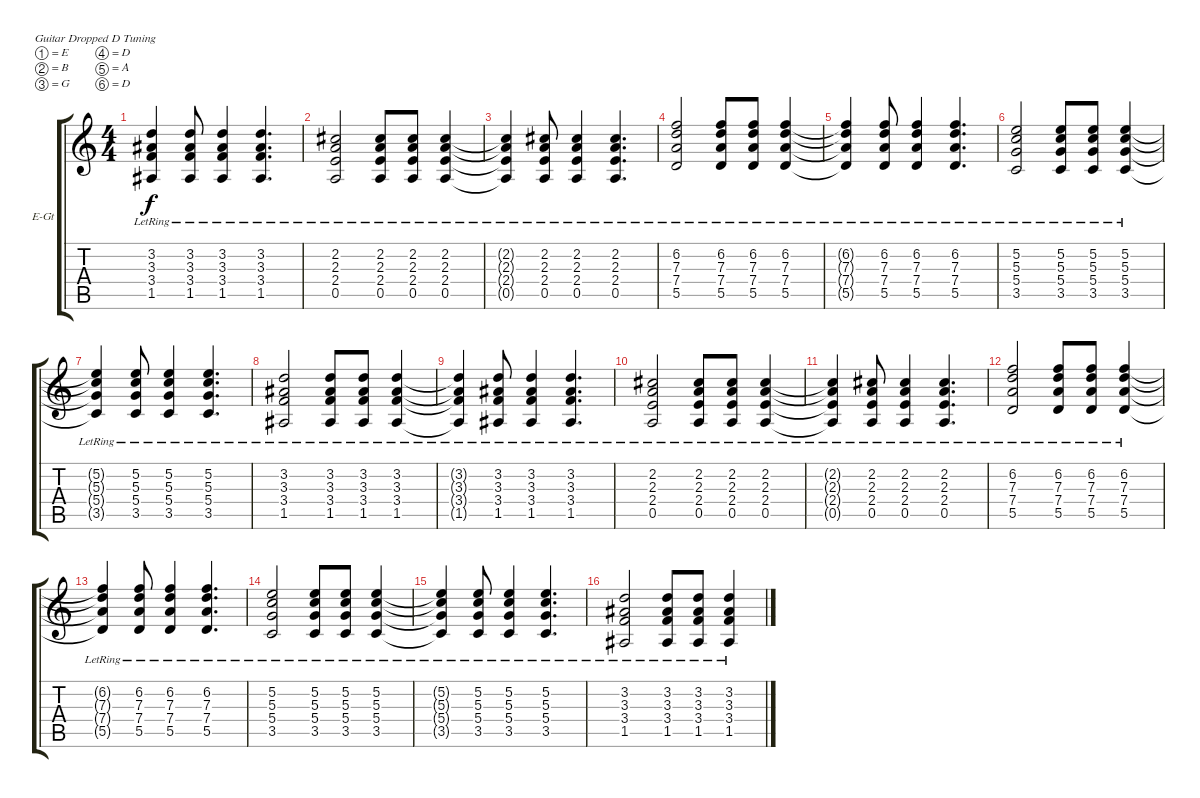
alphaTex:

\bracketExtendMode groupsimilarinstruments
\firstSystemTrackNameOrientation horizontal
\otherSystemsTrackNameOrientation horizontal
\track ("Electric Guitar 6" "E-Gt") {instrument distortionguitar}
\staff {score tabs}
\tuning (E4 B3 G3 D3 A2 D2)
\ts (4 4)
\tempo (142 hide)
\clef g2
\ks c
(3.2{lr t} 3.3{lr t} 3.4{lr t} 1.5{lr t}).4{dy f} (3.2{lr} 3.3{lr} 3.4{lr} 1.5{lr}).8 (3.2{lr} 3.3{lr} 3.4{lr} 1.5{lr}).4 (3.2{lr} 3.3{lr} 3.4{lr} 1.5{lr}).4{d} |
(2.2{lr} 2.3{lr} 2.4{lr} 0.5{lr}).2 (2.2{lr} 2.3{lr} 2.4{lr} 0.5{lr}).8 (2.2{lr} 2.3{lr} 2.4{lr} 0.5{lr}).8 (2.2{lr} 2.3{lr} 2.4{lr} 0.5{lr}).4 |
(2.2{lr t} 2.3{lr t} 2.4{lr t} 0.5{lr t}).4 (2.2{lr} 2.3{lr} 2.4{lr} 0.5{lr}).8 (2.2{lr} 2.3{lr} 2.4{lr} 0.5{lr}).4 (2.2{lr} 2.3{lr} 2.4{lr} 0.5{lr}).4{d} |
(6.2{lr} 7.3{lr} 7.4{lr} 5.5{lr}).2 (6.2{lr} 7.3{lr} 7.4{lr} 5.5{lr}).8 (6.2{lr} 7.3{lr} 7.4{lr} 5.5{lr}).8 (6.2{lr} 7.3{lr} 7.4{lr} 5.5{lr}).4 |
(6.2{lr t} 7.3{lr t} 7.4{lr t} 5.5{lr t}).4 (6.2{lr} 7.3{lr} 7.4{lr} 5.5{lr}).8 (6.2{lr} 7.3{lr} 7.4{lr} 5.5{lr}).4 (6.2{lr} 7.3{lr} 7.4{lr} 5.5{lr}).4{d} |
(5.2{lr} 5.3{lr} 5.4{lr} 3.5{lr}).2 (5.2{lr} 5.3{lr} 5.4{lr} 3.5{lr}).8 (5.2{lr} 5.3{lr} 5.4{lr} 3.5{lr}).8 (5.2{lr} 5.3{lr} 5.4{lr} 3.5{lr}).4 |
(5.2{lr t} 5.3{lr t} 5.4{lr t} 3.5{lr t}).4 (5.2{lr} 5.3{lr} 5.4{lr} 3.5{lr}).8 (5.2{lr} 5.3{lr} 5.4{lr} 3.5{lr}).4 (5.2{lr} 5.3{lr} 5.4{lr} 3.5{lr}).4{d} |
(3.2{lr} 3.3{lr} 3.4{lr} 1.5{lr}).2 (3.2{lr} 3.3{lr} 3.4{lr} 1.5{lr}).8 (3.2{lr} 3.3{lr} 3.4{lr} 1.5{lr}).8 (3.2{lr} 3.3{lr} 3.4{lr} 1.5{lr}).4 |
(3.2{lr t} 3.3{lr t} 3.4{lr t} 1.5{lr t}).4 (3.2{lr} 3.3{lr} 3.4{lr} 1.5{lr}).8 (3.2{lr} 3.3{lr} 3.4{lr} 1.5{lr}).4 (3.2{lr} 3.3{lr} 3.4{lr} 1.5{lr}).4{d} |
(2.2{lr} 2.3{lr} 2.4{lr} 0.5{lr}).2 (2.2{lr} 2.3{lr} 2.4{lr} 0.5{lr}).8 (2.2{lr} 2.3{lr} 2.4{lr} 0.5{lr}).8 (2.2{lr} 2.3{lr} 2.4{lr} 0.5{lr}).4 |
(2.2{lr t} 2.3{lr t} 2.4{lr t} 0.5{lr t}).4 (2.2{lr} 2.3{lr} 2.4{lr} 0.5{lr}).8 (2.2{lr} 2.3{lr} 2.4{lr} 0.5{lr}).4 (2.2{lr} 2.3{lr} 2.4{lr} 0.5{lr}).4{d} |
(6.2{lr} 7.3{lr} 7.4{lr} 5.5{lr}).2 (6.2{lr} 7.3{lr} 7.4{lr} 5.5{lr}).8 (6.2{lr} 7.3{lr} 7.4{lr} 5.5{lr}).8 (6.2{lr} 7.3{lr} 7.4{lr} 5.5{lr}).4 |
(6.2{lr t} 7.3{lr t} 7.4{lr t} 5.5{lr t}).4 (6.2{lr} 7.3{lr} 7.4{lr} 5.5{lr}).8 (6.2{lr} 7.3{lr} 7.4{lr} 5.5{lr}).4 (6.2{lr} 7.3{lr} 7.4{lr} 5.5{lr}).4{d} |
(5.2{lr} 5.3{lr} 5.4{lr} 3.5{lr}).2 (5.2{lr} 5.3{lr} 5.4{lr} 3.5{lr}).8 (5.2{lr} 5.3{lr} 5.4{lr} 3.5{lr}).8 (5.2{lr} 5.3{lr} 5.4{lr} 3.5{lr}).4 |
(5.2{lr t} 5.3{lr t} 5.4{lr t} 3.5{lr t}).4 (5.2{lr} 5.3{lr} 5.4{lr} 3.5{lr}).8 (5.2{lr} 5.3{lr} 5.4{lr} 3.5{lr}).4 (5.2{lr} 5.3{lr} 5.4{lr} 3.5{lr}).4{d} |
(3.2{lr} 3.3{lr} 3.4{lr} 1.5{lr}).2 (3.2{lr} 3.3{lr} 3.4{lr} 1.5{lr}).8 (3.2{lr} 3.3{lr} 3.4{lr} 1.5{lr}).8 (3.2{lr} 3.3{lr} 3.4{lr} 1.5{lr}).4
